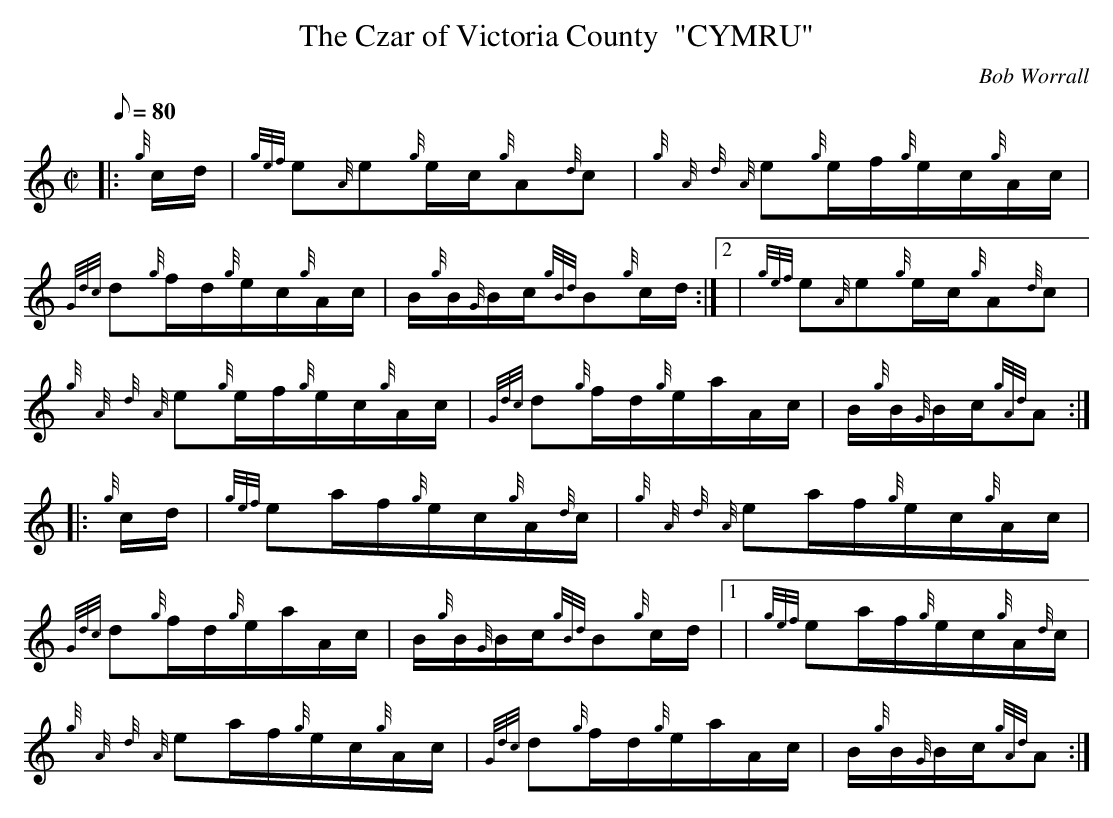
X:1
T:The Czar of Victoria County  "CYMRU"
M:C|
L:1/8
Q:80
C:Bob Worrall
K:HP
|: {g}c/2d/2 | \
{gef}e{A}e{g}e/2c/2{g}A{d}c | \
{g}{A}{d}{A}e{g}e/2f/2{g}e/2c/2{g}A/2c/2 |
{Gdc}d{g}f/2d/2{g}e/2c/2{g}A/2c/2 | \
B/2{g}B/2{G}B/2c/2{gBd}B{g}c/2d/2:|2  | \
{gef}e{A}e{g}e/2c/2{g}A{d}c |
{g}{A}{d}{A}e{g}e/2f/2{g}e/2c/2{g}A/2c/2 | \
{Gdc}d{g}f/2d/2{g}e/2a/2A/2c/2 | \
B/2{g}B/2{G}B/2c/2{gAd}A ::
{g}c/2d/2 | \
{gef}ea/2f/2{g}e/2c/2{g}A/2{d}c/2 | \
{g}{A}{d}{A}ea/2f/2{g}e/2c/2{g}A/2c/2 |
{Gdc}d{g}f/2d/2{g}e/2a/2A/2c/2 | \
B/2{g}B/2{G}B/2c/2{gBd}B{g}c/2d/2|1  | \
{gef}ea/2f/2{g}e/2c/2{g}A/2{d}c/2 |
{g}{A}{d}{A}ea/2f/2{g}e/2c/2{g}A/2c/2 | \
{Gdc}d{g}f/2d/2{g}e/2a/2A/2c/2 | \
B/2{g}B/2{G}B/2c/2{gAd}A :|
